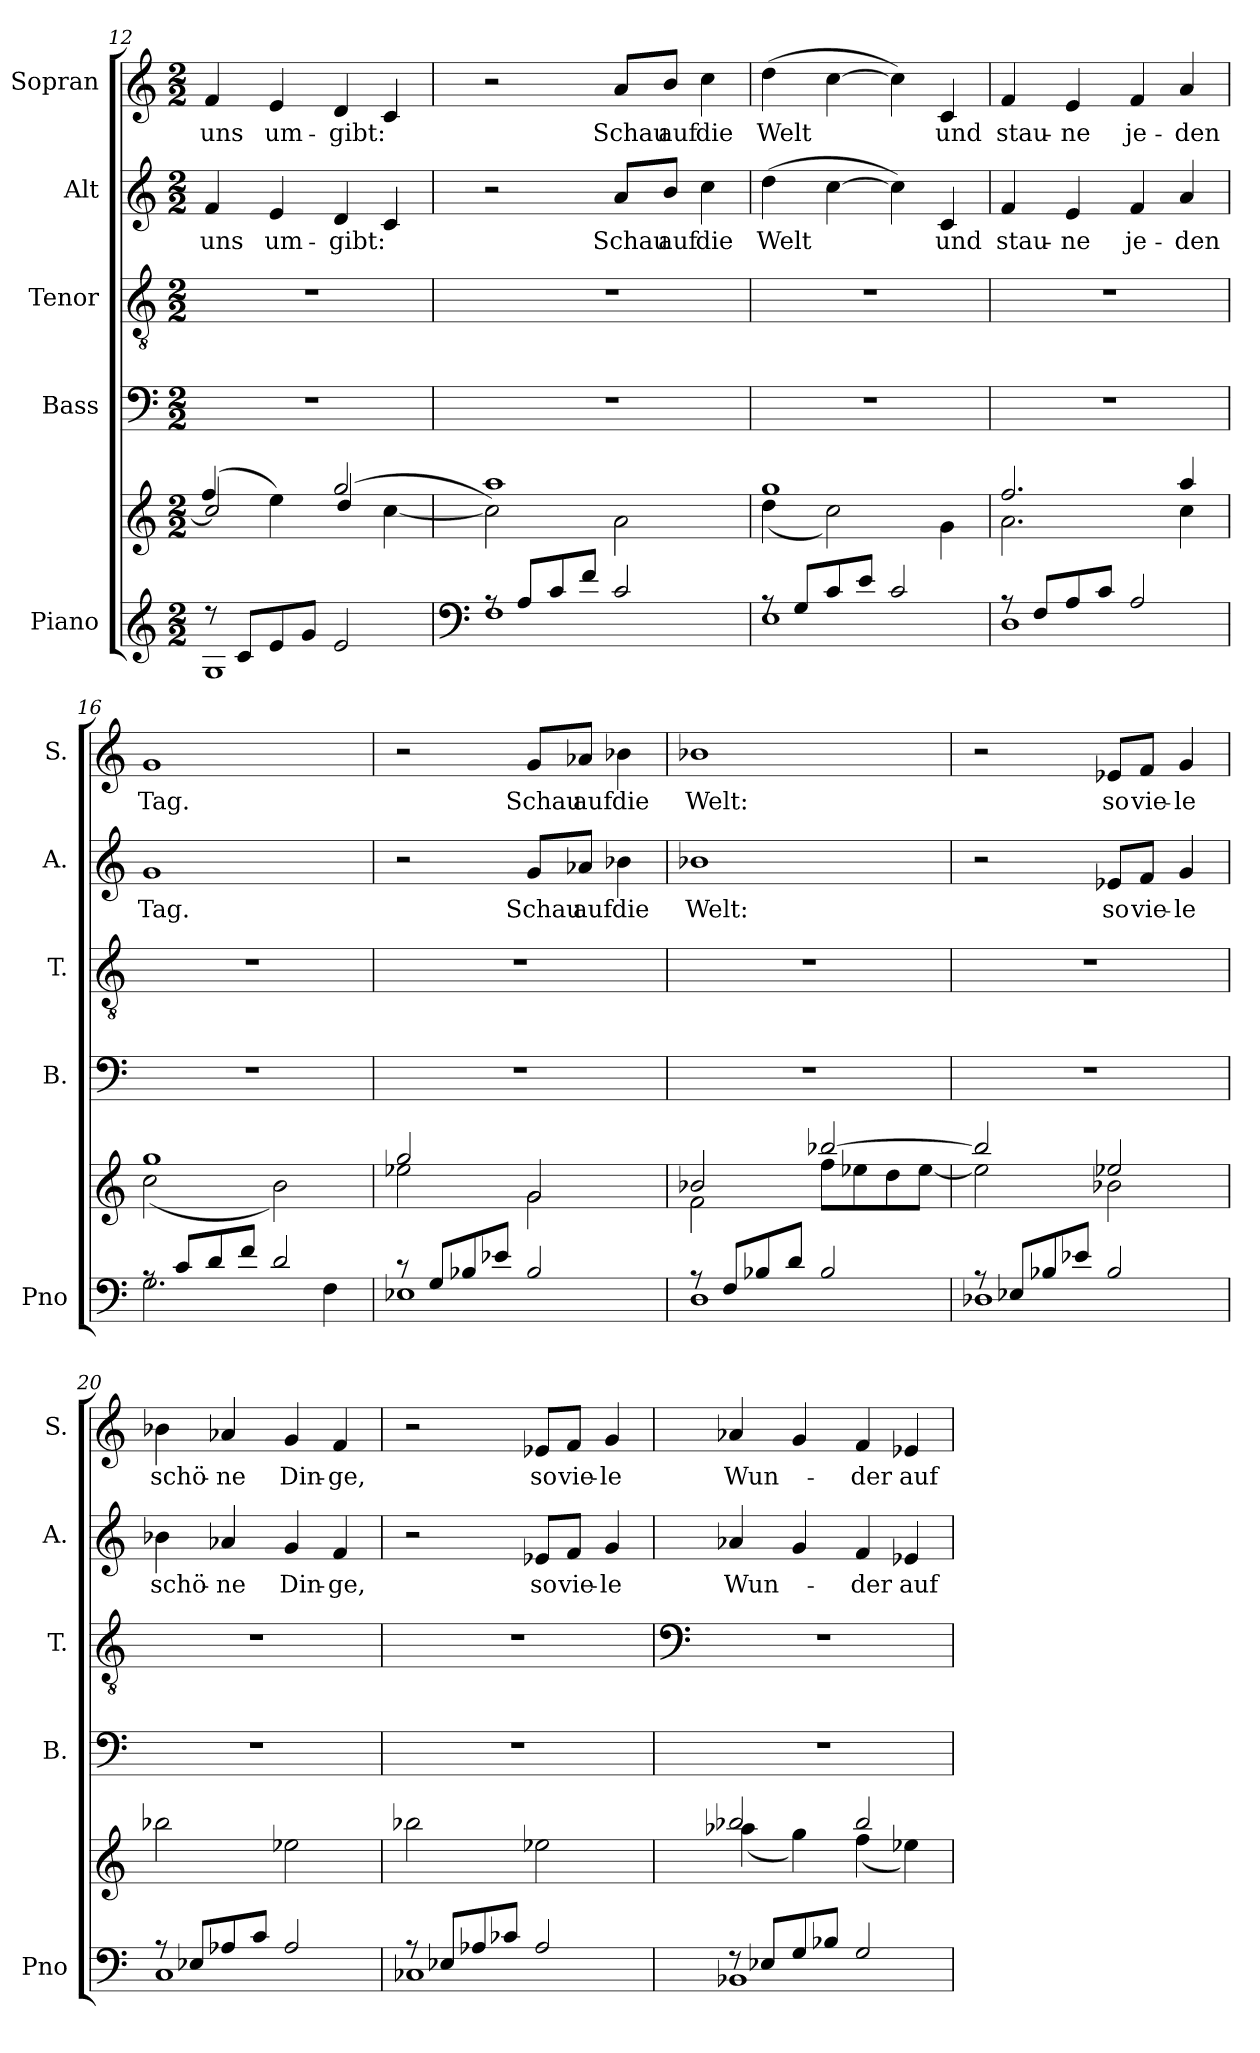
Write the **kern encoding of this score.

**kern	**kern	**kern	**kern	**kern	**text	**kern	**text
*part5	*part5	*part4	*part3	*part2	*part2	*part1	*part1
*staff6	*staff5	*staff4	*staff3	*staff2	*staff2	*staff1	*staff1
*I"Piano	*	*I"Bass	*I"Tenor	*I"Alt	*	*I"Sopran	*
*I'Pno	*	*I'B.	*I'T.	*I'A.	*	*I'S.	*
*clefG2	*clefG2	*clefF4	*clefGv2	*clefG2	*	*clefG2	*
*k[]	*k[]	*k[]	*k[]	*k[]	*	*k[]	*
*M2/2	*M2/2	*M2/2	*M2/2	*M2/2	*	*M2/2	*
=12	=12	=12	=12	=12	=12	=12	=12
*^	*^	*	*	*	*	*	*
!	!	!	!	!	!	!	!LO:LY:b	!	!LO:LY:b
8r	1G	2cc/]	(>4ff/	1r	1r	4f/	uns	4f/	uns
8c/L	.	.	.	.	.	.	.	.	.
!	!	!	!	!	!	!	!LO:LY:b	!	!LO:LY:b
8e/	.	.	4ee\)	.	.	4e/	um-	4e/	um-
8g/J	.	.	.	.	.	.	.	.	.
!	!	!	!	!	!	!	!LO:LY:b	!	!LO:LY:b
2e/	.	2gg/	(>4dd/	.	.	4d/	-gibt:	4d/	-gibt:
.	.	.	[4cc\	.	.	4c/	.	4c/	.
=13	=13	=13	=13	=13	=13	=13	=13	=13	=13
*clefF4	*	*	*	*	*	*	*	*	*
8rA	1F	1aa	2cc\])	1r	1r	2r	.	2r	.
8A/L	.	.	.	.	.	.	.	.	.
8c/	.	.	.	.	.	.	.	.	.
8f/J	.	.	.	.	.	.	.	.	.
!	!	!	!	!	!	!	!LO:LY:b	!	!LO:LY:b
2c/	.	.	2a\	.	.	8a/L	Schau	8a/L	Schau
!	!	!	!	!	!	!	!LO:LY:b	!	!LO:LY:b
.	.	.	.	.	.	8b/J	auf	8b/J	auf
!	!	!	!	!	!	!	!LO:LY:b	!	!LO:LY:b
.	.	.	.	.	.	4cc\	die	4cc\	die
!!LO:LB:g=z
=14	=14	=14	=14	=14	=14	=14	=14	=14	=14
!	!	!	!	!	!	!	!LO:LY:b	!	!LO:LY:b
8rA	1E	1gg	(<4dd\	1r	1r	(>4dd\	Welt	(>4dd\	Welt
8G/L	.	.	.	.	.	.	.	.	.
8c/	.	.	2cc\)	.	.	[4cc\	.	[4cc\	.
8e/J	.	.	.	.	.	.	.	.	.
2c/	.	.	.	.	.	4cc\])	.	4cc\])	.
!	!	!	!	!	!	!	!LO:LY:b	!	!LO:LY:b
.	.	.	4g\	.	.	4c/	und	4c/	und
=15	=15	=15	=15	=15	=15	=15	=15	=15	=15
!	!	!	!	!	!	!	!LO:LY:b	!	!LO:LY:b
8rA	1D	2.ff/	2.a\	1r	1r	4f/	stau-	4f/	stau-
8F/L	.	.	.	.	.	.	.	.	.
!	!	!	!	!	!	!	!LO:LY:b	!	!LO:LY:b
8A/	.	.	.	.	.	4e/	-ne	4e/	-ne
8c/J	.	.	.	.	.	.	.	.	.
!	!	!	!	!	!	!	!LO:LY:b	!	!LO:LY:b
2A/	.	.	.	.	.	4f/	je-	4f/	je-
!	!	!	!	!	!	!	!LO:LY:b	!	!LO:LY:b
.	.	4aa/	4cc\	.	.	4a/	-den	4a/	-den
=16	=16	=16	=16	=16	=16	=16	=16	=16	=16
!	!	!	!	!	!	!	!LO:LY:b	!	!LO:LY:b
8rA	2.G\	1gg	(<2cc\	1r	1r	1g	Tag.	1g	Tag.
8c/L	.	.	.	.	.	.	.	.	.
8d/	.	.	.	.	.	.	.	.	.
8f/J	.	.	.	.	.	.	.	.	.
2d/	.	.	2b\)	.	.	.	.	.	.
.	4F\	.	.	.	.	.	.	.	.
=17	=17	=17	=17	=17	=17	=17	=17	=17	=17
8r	1E-X	2gg/	2ee-X\	1r	1r	2r	.	2r	.
8G/L	.	.	.	.	.	.	.	.	.
8B-X/	.	.	.	.	.	.	.	.	.
8e-X/J	.	.	.	.	.	.	.	.	.
!	!	!	!	!	!	!	!LO:LY:b	!	!LO:LY:b
2B-/	.	2g/	2g\	.	.	8g/L	Schau	8g/L	Schau
!	!	!	!	!	!	!	!LO:LY:b	!	!LO:LY:b
.	.	.	.	.	.	8a-X/J	auf	8a-X/J	auf
!	!	!	!	!	!	!	!LO:LY:b	!	!LO:LY:b
.	.	.	.	.	.	4b-X\	die	4b-X\	die
!!LO:PB:g=z
=18	=18	=18	=18	=18	=18	=18	=18	=18	=18
!	!	!	!	!	!	!	!LO:LY:b	!	!LO:LY:b
8r	1D	2b-X/	2f\	1r	1r	1b-X	Welt:	1b-X	Welt:
8F/L	.	.	.	.	.	.	.	.	.
8B-X/	.	.	.	.	.	.	.	.	.
8d/J	.	.	.	.	.	.	.	.	.
2B-/	.	[2bb-X/	8ff\L	.	.	.	.	.	.
.	.	.	8ee-X\	.	.	.	.	.	.
.	.	.	8dd\	.	.	.	.	.	.
.	.	.	[8ee-\J	.	.	.	.	.	.
=19	=19	=19	=19	=19	=19	=19	=19	=19	=19
8r	1D-X	2bb-/]	2ee-\]	1r	1r	2r	.	2r	.
8E-X/L	.	.	.	.	.	.	.	.	.
8B-X/	.	.	.	.	.	.	.	.	.
8e-X/J	.	.	.	.	.	.	.	.	.
!	!	!	!	!	!	!	!LO:LY:b	!	!LO:LY:b
2B-/	.	2ee-X/	2b-X\	.	.	8e-X/L	so	8e-X/L	so
!	!	!	!	!	!	!	!LO:LY:b	!	!LO:LY:b
.	.	.	.	.	.	8f/J	vie-	8f/J	vie-
!	!	!	!	!	!	!	!LO:LY:b	!	!LO:LY:b
.	.	.	.	.	.	4g/	-le	4g/	-le
*	*	*v	*v	*	*	*	*	*	*
=20	=20	=20	=20	=20	=20	=20	=20	=20
!	!	!	!	!	!	!LO:LY:b	!	!LO:LY:b
8r	1C	2bb-X\	1r	1r	4b-X\	schö-	4b-X\	schö-
8E-X/L	.	.	.	.	.	.	.	.
!	!	!	!	!	!	!LO:LY:b	!	!LO:LY:b
8A-X/	.	.	.	.	4a-X/	-ne	4a-X/	-ne
8c/J	.	.	.	.	.	.	.	.
!	!	!	!	!	!	!LO:LY:b	!	!LO:LY:b
2A-/	.	2ee-X\	.	.	4g/	Din-	4g/	Din-
!	!	!	!	!	!	!LO:LY:b	!	!LO:LY:b
.	.	.	.	.	4f/	-ge,	4f/	-ge,
=21	=21	=21	=21	=21	=21	=21	=21	=21
8r	1C-X	2bb-X\	1r	1r	2r	.	2r	.
8E-X/L	.	.	.	.	.	.	.	.
8A-X/	.	.	.	.	.	.	.	.
8c-X/J	.	.	.	.	.	.	.	.
!	!	!	!	!	!	!LO:LY:b	!	!LO:LY:b
2A-/	.	2ee-X\	.	.	8e-X/L	so	8e-X/L	so
!	!	!	!	!	!	!LO:LY:b	!	!LO:LY:b
.	.	.	.	.	8f/J	vie-	8f/J	vie-
!	!	!	!	!	!	!LO:LY:b	!	!LO:LY:b
.	.	.	.	.	4g/	-le	4g/	-le
!!LO:LB:g=z
=22	=22	=22	=22	=22	=22	=22	=22	=22
*	*	*	*	*clefF4	*	*	*	*
*	*	*^	*	*	*	*	*	*
!	!	!	!	!	!	!	!LO:LY:b	!	!LO:LY:b
8r	1BB-X	2bb-X/	(<4aa-X\	1r	1r	4a-X/	Wun-	4a-X/	Wun-
8E-X/L	.	.	.	.	.	.	.	.	.
8G/	.	.	4gg\)	.	.	4g/	.	4g/	.
8B-X/J	.	.	.	.	.	.	.	.	.
!	!	!	!	!	!	!	!LO:LY:b	!	!LO:LY:b
2G/	.	2bb-/	(<4ff\	.	.	4f/	-der	4f/	-der
!	!	!	!	!	!	!	!LO:LY:b	!	!LO:LY:b
.	.	.	4ee-X\)	.	.	4e-X/	auf	4e-X/	auf
*v	*v	*	*	*	*	*	*	*	*
*	*v	*v	*	*	*	*	*	*
=	=	=	=	=	=	=	=
*-	*-	*-	*-	*-	*-	*-	*-
